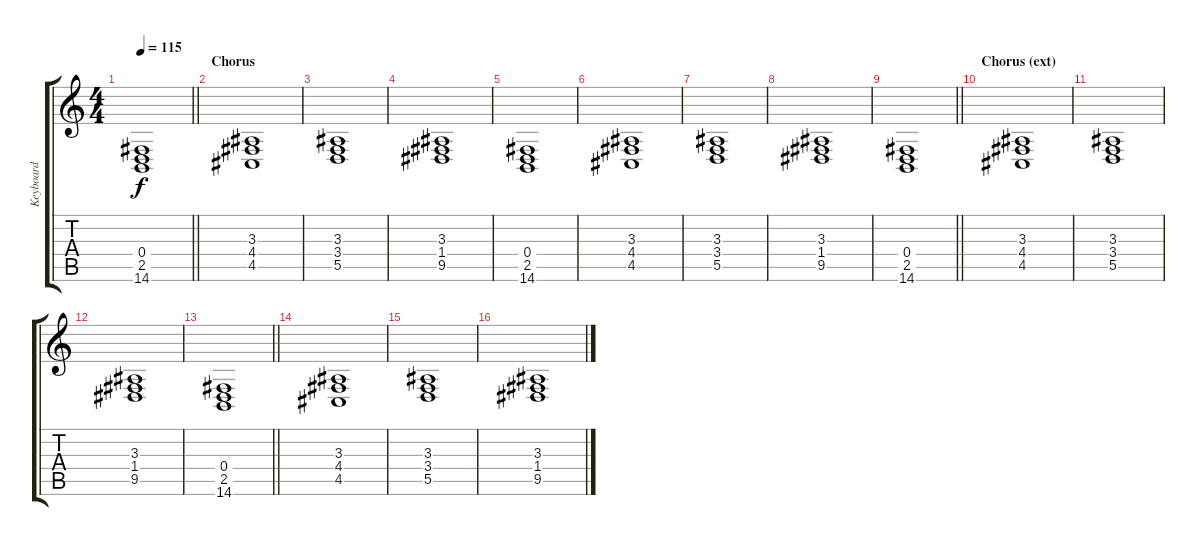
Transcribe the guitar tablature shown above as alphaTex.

\track ("Keyboard" "Keyboard") {instrument brightacousticpiano}
\staff {score tabs}
\tuning (E4 B3 G3 D3 A2 E2) {hide}
\ts (4 4)
\tempo 115
\clef g2
\barLineRight lightlight
\ks c
(0.4 2.5 14.6).1{dy f} |
\section ("" "Chorus")
(3.3 4.4 4.5).1 |
(3.3 3.4 5.5).1 |
(3.3 1.4 9.5).1 |
(0.4 2.5 14.6).1 |
(3.3 4.4 4.5).1 |
(3.3 3.4 5.5).1 |
(3.3 1.4 9.5).1 |
\barLineRight lightlight
(0.4 2.5 14.6).1 |
\section ("" "Chorus (ext)")
(3.3 4.4 4.5).1 |
(3.3 3.4 5.5).1 |
(3.3 1.4 9.5).1 |
\barLineRight lightlight
(0.4 2.5 14.6).1 |
(3.3 4.4 4.5).1 |
(3.3 3.4 5.5).1 |
(3.3 1.4 9.5).1
